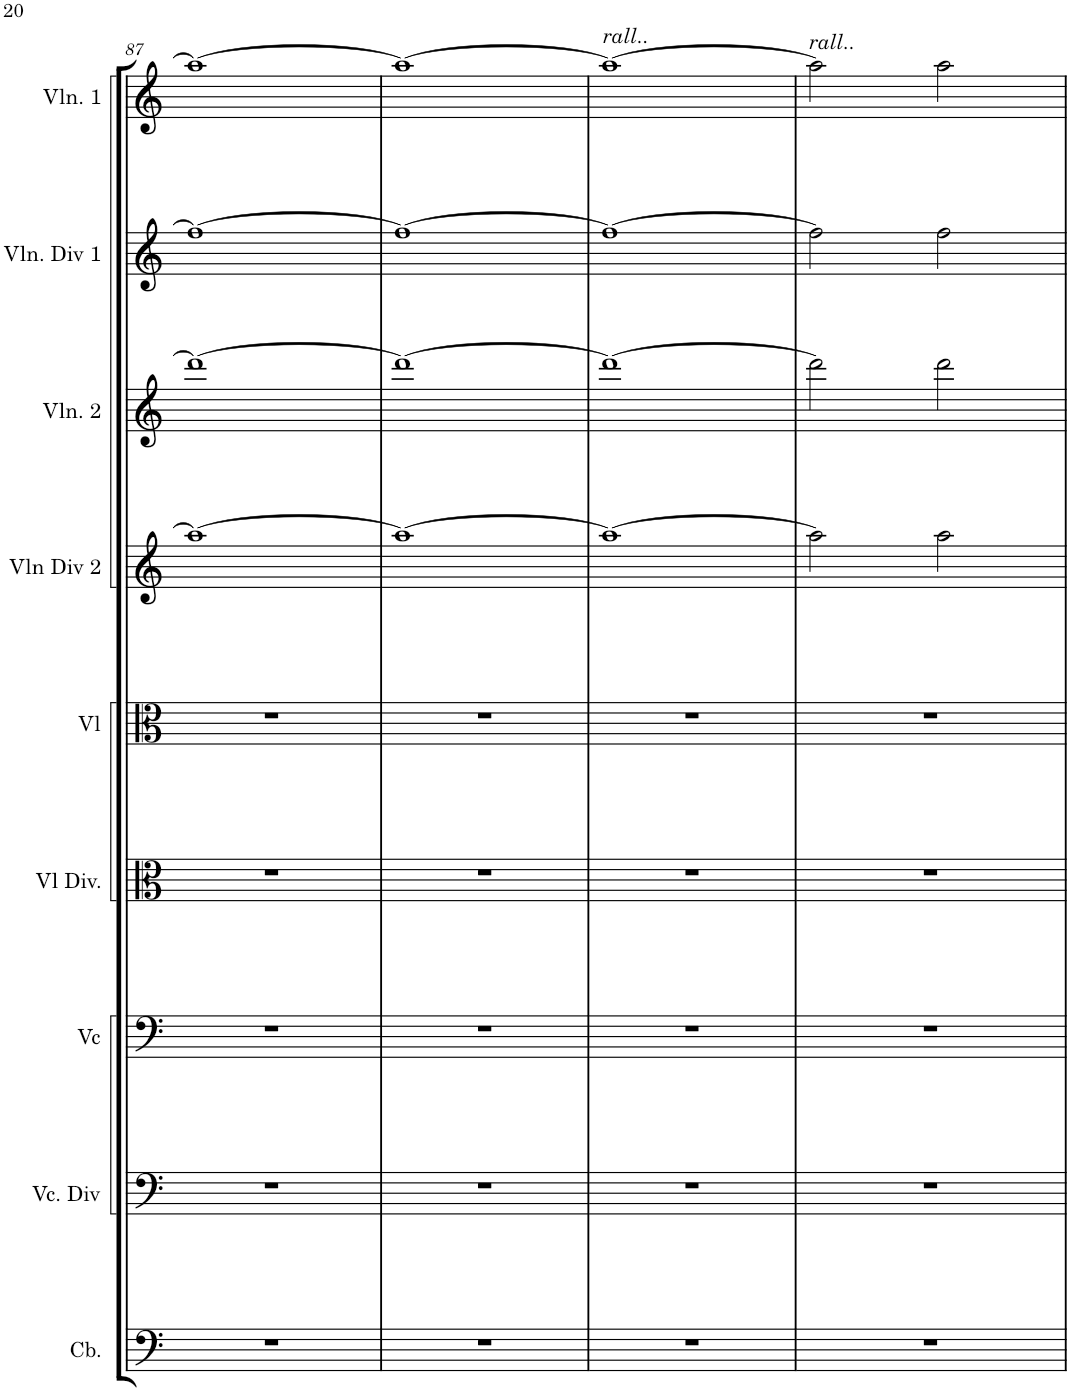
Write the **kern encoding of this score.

**kern	**kern	**kern	**kern	**kern	**kern	**kern	**kern	**kern
*part9	*part8	*part7	*part6	*part5	*part4	*part3	*part2	*part1
*staff9	*staff8	*staff7	*staff6	*staff5	*staff4	*staff3	*staff2	*staff1
*I"Contrabaixo	*I"Viloncelo. Div	*I"Violoncelo	*I"Viola Div	*I"Viola	*I"Vln Div 2	*I"Violino 2	*I"Vln Div 1	*I"Violino 1
*I'Cb.	*I'Vc. Div	*I'Vc	*I'Vl Div.	*I'Vl	*I'Vln Div 2	*I'Vln. 2	*I'Vln. Div 1	*I'Vln. 1
!!LO:PB:g=z
*clefF4	*clefF4	*clefF4	*clefC3	*clefC3	*clefG2	*clefG2	*clefG2	*clefG2
*Trd7c12	*	*	*	*	*	*	*	*
*k[]	*k[]	*k[]	*k[]	*k[]	*k[]	*k[]	*k[]	*k[]
*M2/2	*M2/2	*M2/2	*M2/2	*M2/2	*M2/2	*M2/2	*M2/2	*M2/2
=87	=87	=87	=87	=87	=87	=87	=87	=87
1r	1r	1r	1r	1r	1aa_	1ddd_	1ff_	1aa_
=88	=88	=88	=88	=88	=88	=88	=88	=88
1r	1r	1r	1r	1r	1aa_	1ddd_	1ff_	1aa_
=89	=89	=89	=89	=89	=89	=89	=89	=89
!	!	!	!	!	!	!	!	!LO:TX:a:i:t=rall..
1r	1r	1r	1r	1r	1aa_	1ddd_	1ff_	1aa_
=90	=90	=90	=90	=90	=90	=90	=90	=90
!	!	!	!	!	!	!	!	!LO:TX:a:i:t=rall..
1r	1r	1r	1r	1r	2aa\]	2ddd\]	2ff\]	2aa\]
.	.	.	.	.	2aa\	2ddd\	2ff\	2aa\
=	=	=	=	=	=	=	=	=
*-	*-	*-	*-	*-	*-	*-	*-	*-
